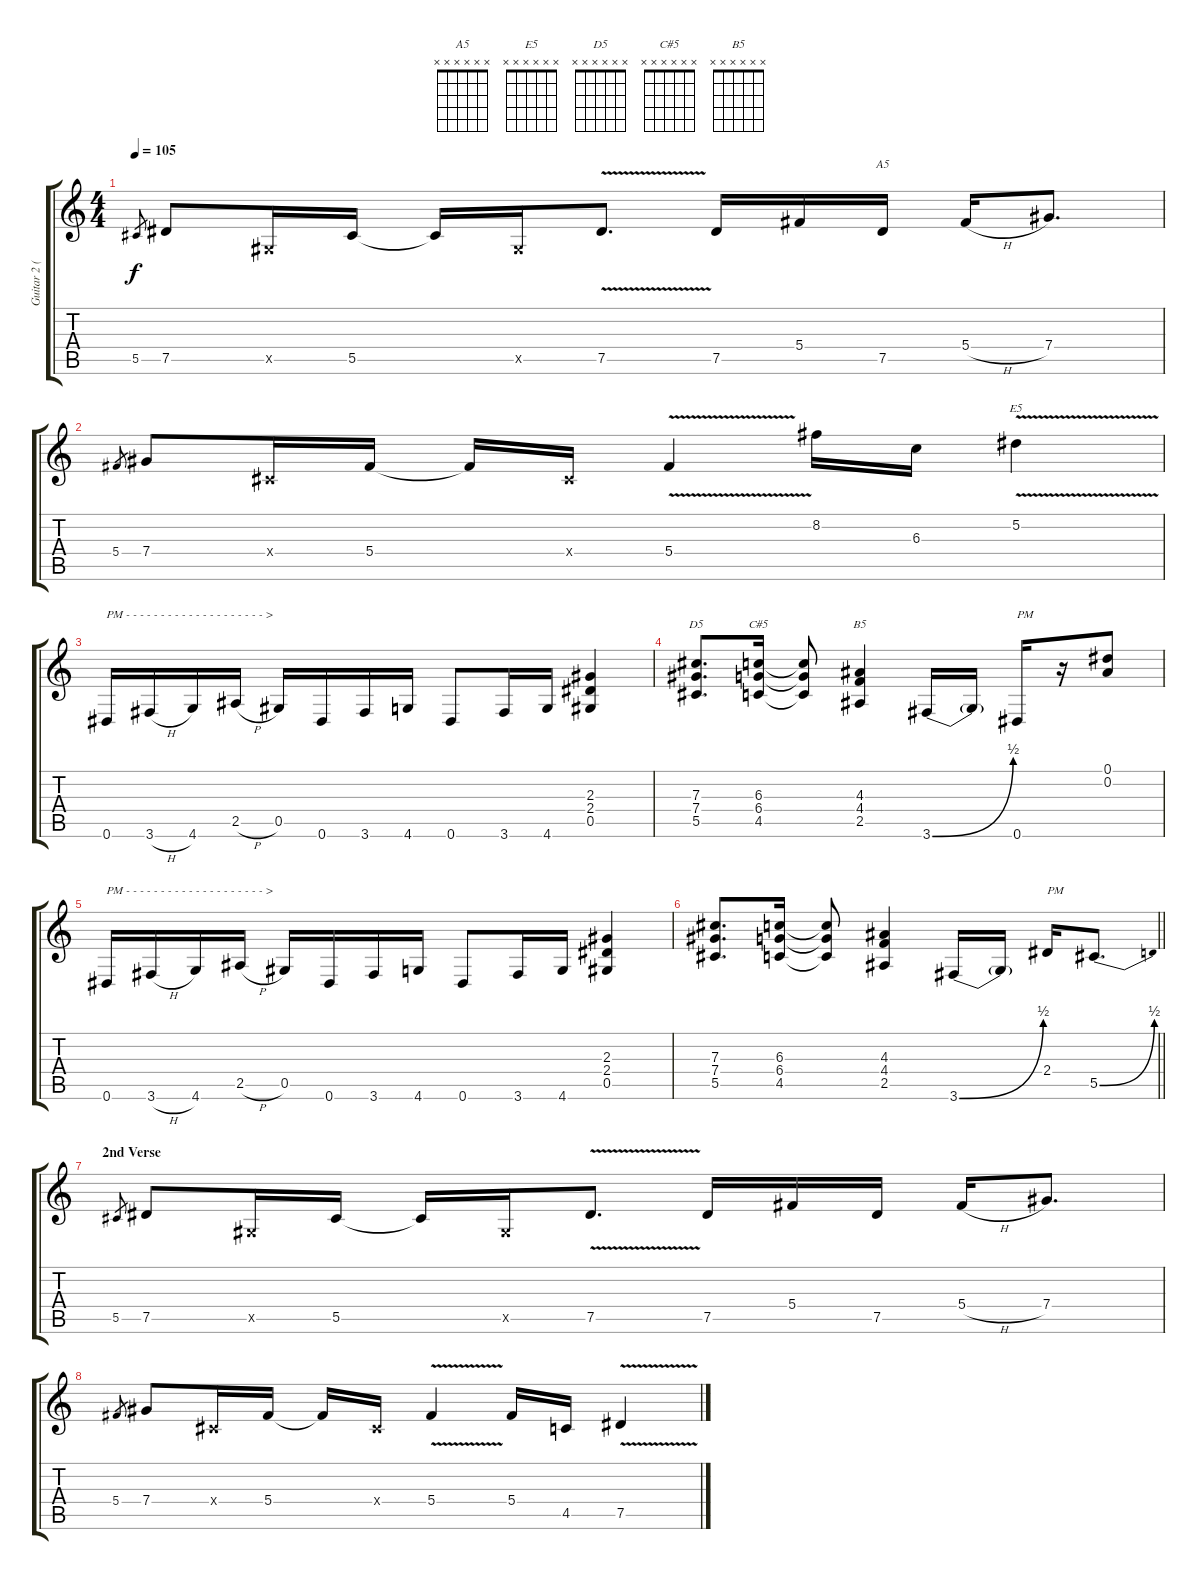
\track ("Guitar 2 (Izzy)" "Guitar 2 (") {instrument overdrivenguitar}
\staff {score tabs}
\tuning (Eb4 Bb3 Gb3 Db3 Ab2 Eb2) {hide}
\chord ("A5" x x x x x x)
\chord ("E5" x x x x x x)
\chord ("D5" x x x x x x)
\chord ("C#5" x x x x x x)
\chord ("B5" x x x x x x)
\ts (4 4)
\tempo 105
\clef g2
\ks c
5.5.8{gr dy f} 7.5.8 0.5{x}.16 5.5.16 5.5{t}.16 0.5{x}.16 7.5{v}.8{d} 7.5.16 5.4.16 7.5.16{ch "A5"} 5.4{h}.16 7.4.8{d} |
5.4.8{gr} 7.4.8 0.4{x}.16 5.4.16 5.4{t}.16 0.4{x}.16 5.4{v}.4 8.2.16 6.3.16 5.2{v}.4{ch "E5"} |
0.6.16{txt "PM - - - - - - - - - - - - - - - - - - - - >"} 3.6{h}.16 4.6.16 2.5{h}.16 0.5.16 0.6.16 3.6.16 4.6.16 0.6.8 3.6.16 4.6.16 (2.3 2.4 0.5).4 |
(7.3 7.4 5.5).8{d ch "D5"} (6.3 6.4 4.5).16{ch "C#5"} (6.3{t} 6.4{t} 4.5{t}).8 (4.3 4.4 2.5).4{ch "B5"} 3.6{be (bend 0 0 60 2)}.16 3.6{t}.16 0.6.16{txt "PM"} r.16 (0.1 0.2).8 |
0.6.16{txt "PM - - - - - - - - - - - - - - - - - - - - >"} 3.6{h}.16 4.6.16 2.5{h}.16 0.5.16 0.6.16 3.6.16 4.6.16 0.6.8 3.6.16 4.6.16 (2.3 2.4 0.5).4 |
\barLineRight lightlight
(7.3 7.4 5.5).8{d} (6.3 6.4 4.5).16 (6.3{t} 6.4{t} 4.5{t}).8 (4.3 4.4 2.5).4 3.6{be (bend 0 0 60 2)}.16 3.6{t}.16 2.4.16{txt "PM"} 5.5{be (bend 0 0 60 2)}.8{d} |
\section ("" "2nd Verse")
5.5.8{gr} 7.5.8 0.5{x}.16 5.5.16 5.5{t}.16 0.5{x}.16 7.5{v}.8{d} 7.5.16 5.4.16 7.5.16 5.4{h}.16 7.4.8{d} |
5.4.8{gr} 7.4.8 0.4{x}.16 5.4.16 5.4{t}.16 0.4{x}.16 5.4{v}.4 5.4.16 4.5.16 7.5{v}.4
